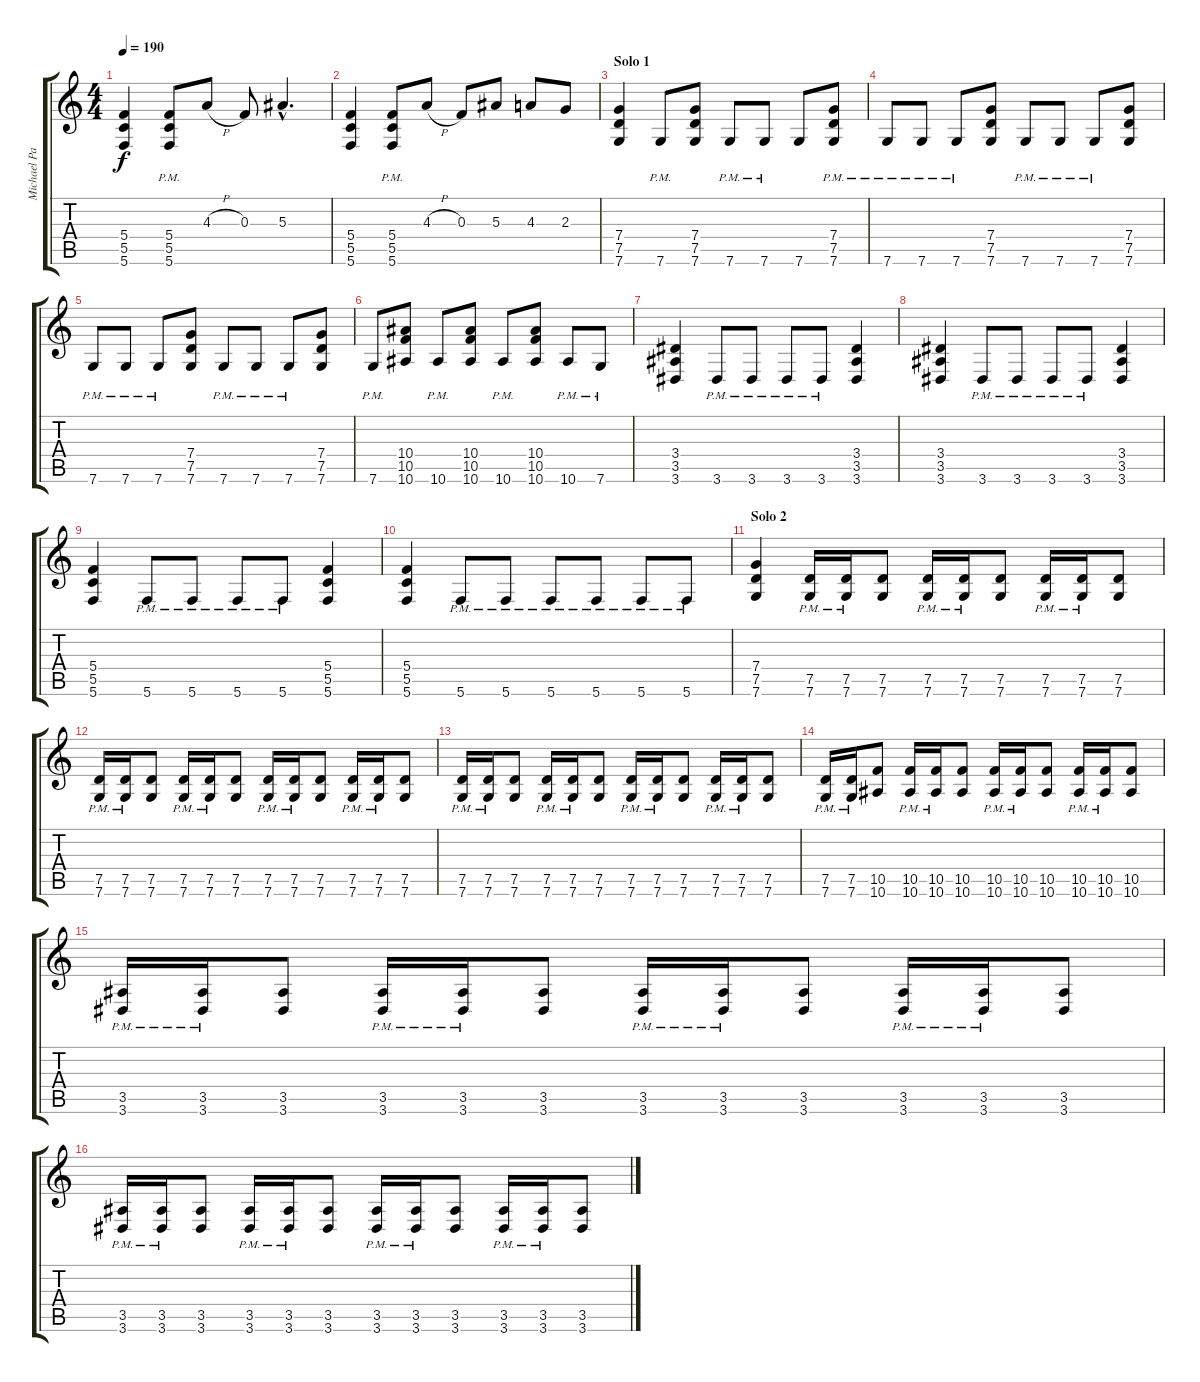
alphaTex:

\track ("Michael Padget" "Michael Pa") {instrument distortionguitar}
\staff {score tabs}
\tuning (D4 A3 F3 C3 G2 C2) {hide}
\ts (4 4)
\tempo 190
\clef g2
\ks c
(5.4 5.5 5.6).4{dy f} (5.4{pm} 5.5{pm} 5.6{pm}).8 4.3{h}.8 0.3.8 5.3{hac}.4{d} |
(5.4 5.5 5.6).4 (5.4{pm} 5.5{pm} 5.6{pm}).8 4.3{h}.8 0.3.8 5.3.8 4.3.8 2.3.8 |
\section ("" "Solo 1")
(7.4 7.5 7.6).4 7.6{pm}.8 (7.4 7.5 7.6).8 7.6{pm}.8 7.6{pm}.8 7.6.8 (7.4 7.5 7.6{pm}).8 |
7.6{pm}.8 7.6{pm}.8 7.6{pm}.8 (7.4 7.5 7.6).8 7.6{pm}.8 7.6{pm}.8 7.6{pm}.8 (7.4 7.5 7.6).8 |
7.6{pm}.8 7.6{pm}.8 7.6{pm}.8 (7.4 7.5 7.6).8 7.6{pm}.8 7.6{pm}.8 7.6{pm}.8 (7.4 7.5 7.6).8 |
7.6{pm}.8 (10.4 10.5 10.6).8 10.6{pm}.8 (10.4 10.5 10.6).8 10.6{pm}.8 (10.4 10.5 10.6).8 10.6{pm}.8 7.6{pm}.8 |
(3.4 3.5 3.6).4 3.6{pm}.8 3.6{pm}.8 3.6{pm}.8 3.6{pm}.8 (3.4 3.5 3.6).4 |
(3.4 3.5 3.6).4 3.6{pm}.8 3.6{pm}.8 3.6{pm}.8 3.6{pm}.8 (3.4 3.5 3.6).4 |
(5.4 5.5 5.6).4 5.6{pm}.8 5.6{pm}.8 5.6{pm}.8 5.6{pm}.8 (5.4 5.5 5.6).4 |
(5.4 5.5 5.6).4 5.6{pm}.8 5.6{pm}.8 5.6{pm}.8 5.6{pm}.8 5.6{pm}.8 5.6{pm}.8 |
\section ("" "Solo 2")
(7.4 7.5 7.6).4{volume 14} (7.5{pm} 7.6{pm}).16 (7.5{pm} 7.6{pm}).16 (7.5 7.6).8 (7.5{pm} 7.6{pm}).16 (7.5{pm} 7.6{pm}).16 (7.5 7.6).8 (7.5{pm} 7.6{pm}).16 (7.5{pm} 7.6{pm}).16 (7.5 7.6).8 |
(7.5{pm} 7.6{pm}).16 (7.5{pm} 7.6{pm}).16 (7.5 7.6).8 (7.5{pm} 7.6{pm}).16 (7.5{pm} 7.6{pm}).16 (7.5 7.6).8 (7.5{pm} 7.6{pm}).16 (7.5{pm} 7.6{pm}).16 (7.5 7.6).8 (7.5{pm} 7.6{pm}).16 (7.5{pm} 7.6{pm}).16 (7.5 7.6).8 |
(7.5{pm} 7.6{pm}).16 (7.5{pm} 7.6{pm}).16 (7.5 7.6).8 (7.5{pm} 7.6{pm}).16 (7.5{pm} 7.6{pm}).16 (7.5 7.6).8 (7.5{pm} 7.6{pm}).16 (7.5{pm} 7.6{pm}).16 (7.5 7.6).8 (7.5{pm} 7.6{pm}).16 (7.5{pm} 7.6{pm}).16 (7.5 7.6).8 |
(7.5{pm} 7.6{pm}).16 (7.5{pm} 7.6{pm}).16 (10.5 10.6).8 (10.5{pm} 10.6{pm}).16 (10.5{pm} 10.6{pm}).16 (10.5 10.6).8 (10.5{pm} 10.6{pm}).16 (10.5{pm} 10.6{pm}).16 (10.5 10.6).8 (10.5{pm} 10.6{pm}).16 (10.5{pm} 10.6{pm}).16 (10.5 10.6).8 |
(3.5{pm} 3.6{pm}).16 (3.5{pm} 3.6{pm}).16 (3.5 3.6).8 (3.5{pm} 3.6{pm}).16 (3.5{pm} 3.6{pm}).16 (3.5 3.6).8 (3.5{pm} 3.6{pm}).16 (3.5{pm} 3.6{pm}).16 (3.5 3.6).8 (3.5{pm} 3.6{pm}).16 (3.5{pm} 3.6{pm}).16 (3.5 3.6).8 |
(3.5{pm} 3.6{pm}).16 (3.5{pm} 3.6{pm}).16 (3.5 3.6).8 (3.5{pm} 3.6{pm}).16 (3.5{pm} 3.6{pm}).16 (3.5 3.6).8 (3.5{pm} 3.6{pm}).16 (3.5{pm} 3.6{pm}).16 (3.5 3.6).8 (3.5{pm} 3.6{pm}).16 (3.5{pm} 3.6{pm}).16 (3.5 3.6).8
